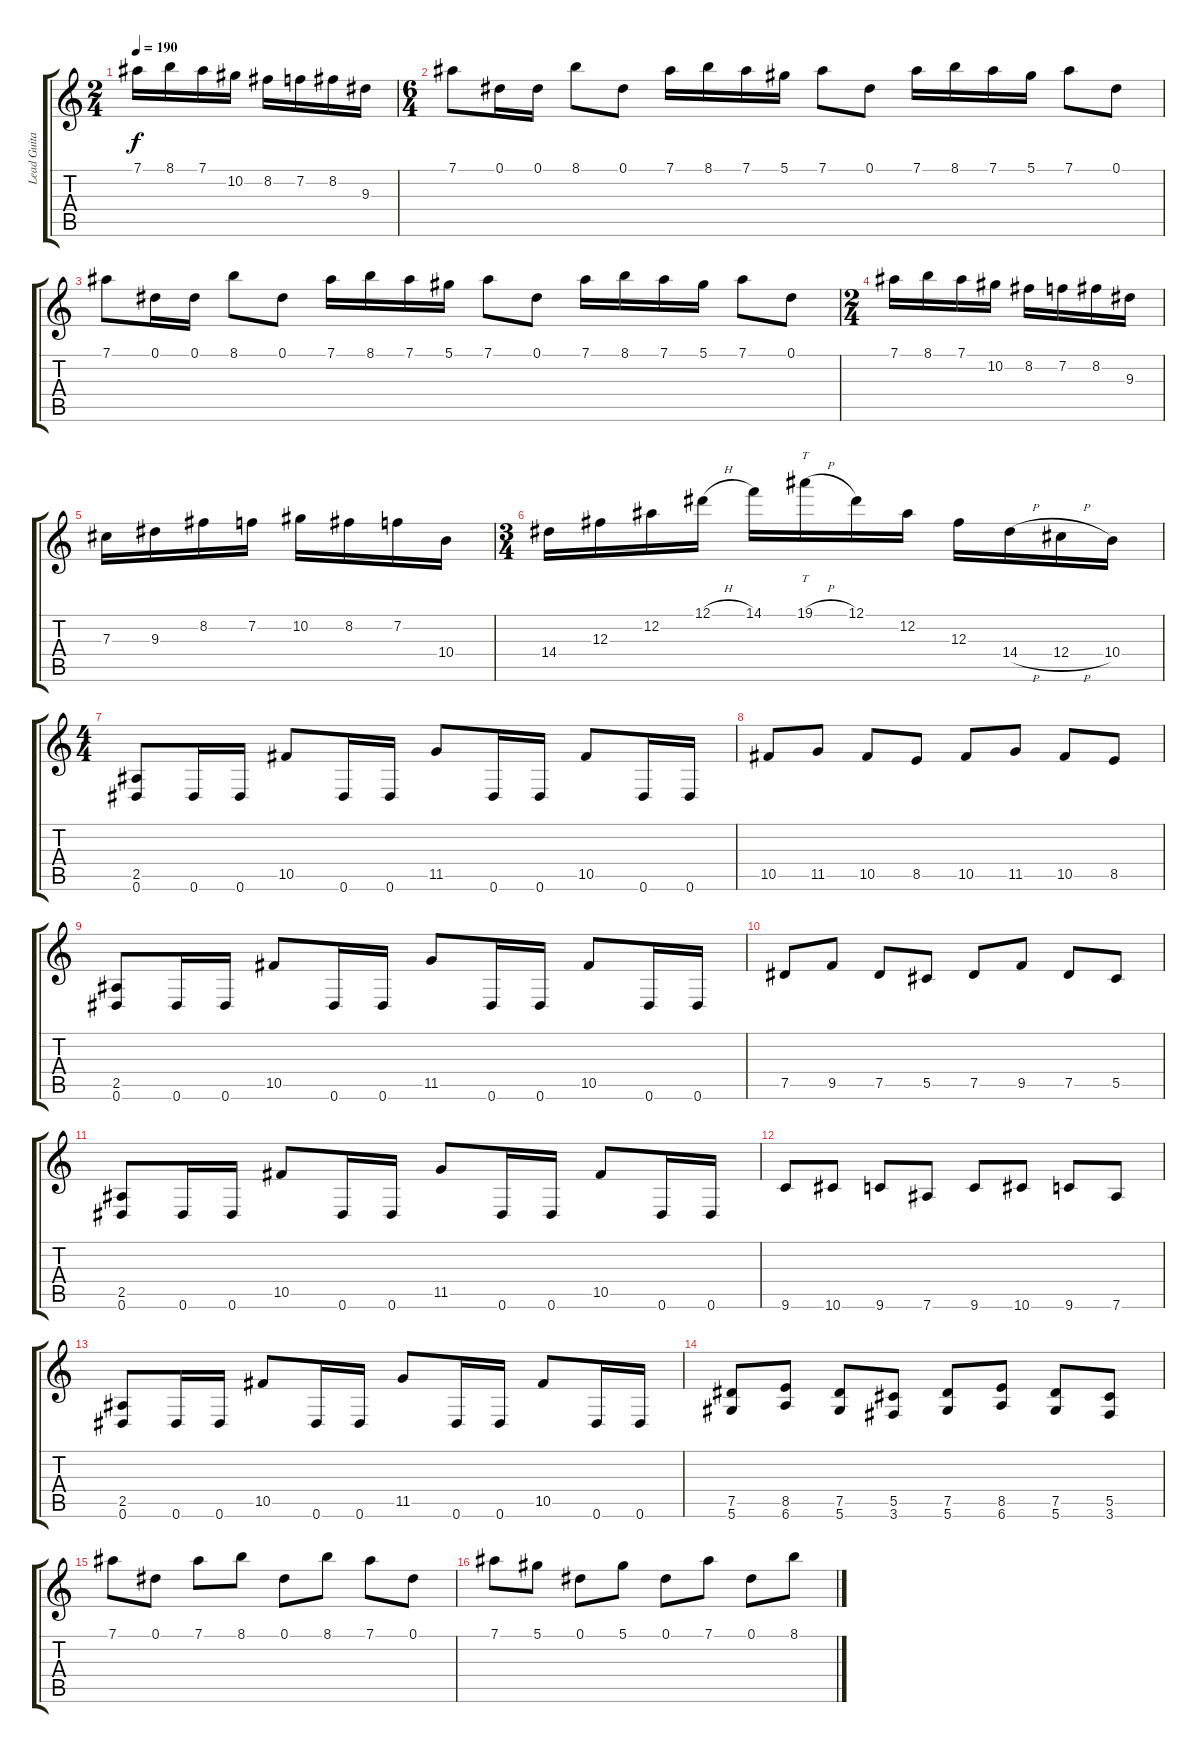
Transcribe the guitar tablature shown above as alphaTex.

\track ("Lead Guitar" "Lead Guita") {instrument distortionguitar}
\staff {score tabs}
\tuning (Eb4 Bb3 Gb3 Db3 Ab2 Eb2) {hide}
\ts (2 4)
\tempo 190
\clef g2
\ks c
7.1.16{dy f} 8.1.16 7.1.16 10.2.16 8.2.16 7.2.16 8.2.16 9.3.16 |
\ts (6 4)
7.1.8 0.1.16 0.1.16 8.1.8 0.1.8 7.1.16 8.1.16 7.1.16 5.1.16 7.1.8 0.1.8 7.1.16 8.1.16 7.1.16 5.1.16 7.1.8 0.1.8 |
7.1.8 0.1.16 0.1.16 8.1.8 0.1.8 7.1.16 8.1.16 7.1.16 5.1.16 7.1.8 0.1.8 7.1.16 8.1.16 7.1.16 5.1.16 7.1.8 0.1.8 |
\ts (2 4)
7.1.16 8.1.16 7.1.16 10.2.16 8.2.16 7.2.16 8.2.16 9.3.16 |
7.3.16 9.3.16 8.2.16 7.2.16 10.2.16 8.2.16 7.2.16 10.4.16 |
\ts (3 4)
14.4.16 12.3.16 12.2.16 12.1{h}.16 14.1.16 19.1{h}.16{tt} 12.1.16 12.2.16 12.3.16 14.4{h}.16 12.4{h}.16 10.4.16 |
\ts (4 4)
(2.5 0.6).8 0.6.16 0.6.16 10.5.8 0.6.16 0.6.16 11.5.8 0.6.16 0.6.16 10.5.8 0.6.16 0.6.16 |
10.5.8 11.5.8 10.5.8 8.5.8 10.5.8 11.5.8 10.5.8 8.5.8 |
(2.5 0.6).8 0.6.16 0.6.16 10.5.8 0.6.16 0.6.16 11.5.8 0.6.16 0.6.16 10.5.8 0.6.16 0.6.16 |
7.5.8 9.5.8 7.5.8 5.5.8 7.5.8 9.5.8 7.5.8 5.5.8 |
(2.5 0.6).8 0.6.16 0.6.16 10.5.8 0.6.16 0.6.16 11.5.8 0.6.16 0.6.16 10.5.8 0.6.16 0.6.16 |
9.6.8 10.6.8 9.6.8 7.6.8 9.6.8 10.6.8 9.6.8 7.6.8 |
(2.5 0.6).8 0.6.16 0.6.16 10.5.8 0.6.16 0.6.16 11.5.8 0.6.16 0.6.16 10.5.8 0.6.16 0.6.16 |
(7.5 5.6).8 (8.5 6.6).8 (7.5 5.6).8 (5.5 3.6).8 (7.5 5.6).8 (8.5 6.6).8 (7.5 5.6).8 (5.5 3.6).8 |
7.1.8 0.1.8 7.1.8 8.1.8 0.1.8 8.1.8 7.1.8 0.1.8 |
7.1.8 5.1.8 0.1.8 5.1.8 0.1.8 7.1.8 0.1.8 8.1.8
